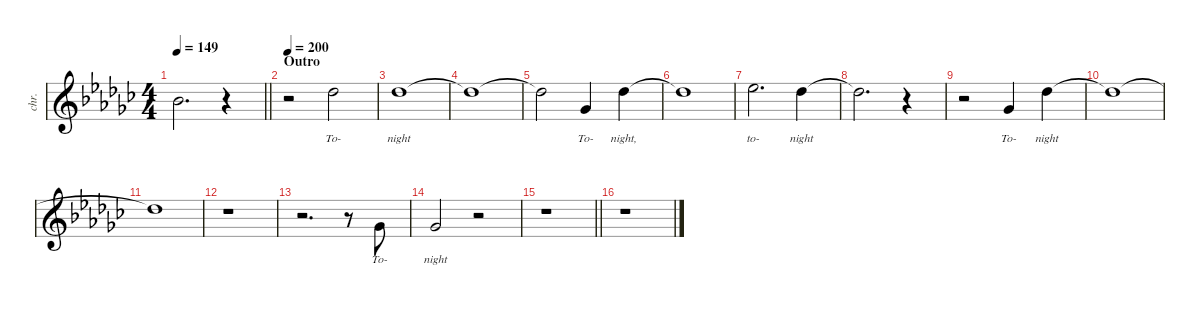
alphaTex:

\defaultSystemsLayout 4
\hideDynamics
\bracketExtendMode nobrackets
\otherSystemsTrackNameOrientation horizontal
\track ("Vocals-show" "chr.") {defaultSystemsLayout 8 instrument voiceoohs}
\staff {score}
\tuning (Eb4 Bb3 Gb3 Db3 Ab2 Eb2)
\ts (4 4)
\tempo 149
\clef g2
\barLineRight lightlight
\ks gb
7.1{t acc b}.2{d dy f beam Down} r.4{beam Down} |
\section ("" "Outro")
\tempo 200
r.2{beam Down} 10.1{acc b}.2{lyrics (0 "To-") lyrics (1 "") lyrics (2 "") lyrics (3 "") lyrics (4 "") beam Down} |
10.1{acc b}.1{lyrics (0 "night") lyrics (1 "") lyrics (2 "") lyrics (3 "") lyrics (4 "") beam Down} |
10.1{t acc b}.1{beam Down} |
10.1{t acc b}.2{beam Down} 3.1{acc b}.4{lyrics (0 "To-") lyrics (1 "") lyrics (2 "") lyrics (3 "") lyrics (4 "") beam Up} 10.1{acc b}.4{lyrics (0 "night,") lyrics (1 "") lyrics (2 "") lyrics (3 "") lyrics (4 "") beam Down} |
10.1{t acc b}.1{beam Down} |
12.1{acc b}.2{d lyrics (0 "to-") lyrics (1 "") lyrics (2 "") lyrics (3 "") lyrics (4 "") beam Down} 10.1{acc b}.4{lyrics (0 "night") lyrics (1 "") lyrics (2 "") lyrics (3 "") lyrics (4 "") beam Down} |
10.1{t acc b}.2{d beam Down} r.4{beam Down} |
r.2{beam Down} 3.1{acc b}.4{lyrics (0 "To-") lyrics (1 "") lyrics (2 "") lyrics (3 "") lyrics (4 "") beam Up} 10.1{acc b}.4{lyrics (0 "night") lyrics (1 "") lyrics (2 "") lyrics (3 "") lyrics (4 "") beam Down} |
10.1{t acc b}.1{beam Down} |
10.1{t acc b}.1{beam Down} |
r.1{beam Down} |
r.2{d beam Down} r.8{beam Down} 3.1{acc b}.8{lyrics (0 "To-") lyrics (1 "") lyrics (2 "") lyrics (3 "") lyrics (4 "") beam Up} |
3.1{acc b}.2{lyrics (0 "night") lyrics (1 "") lyrics (2 "") lyrics (3 "") lyrics (4 "") beam Up} r.2{beam Up} |
\barLineRight lightlight
r.1{beam Down} |
r.1{beam Down}
